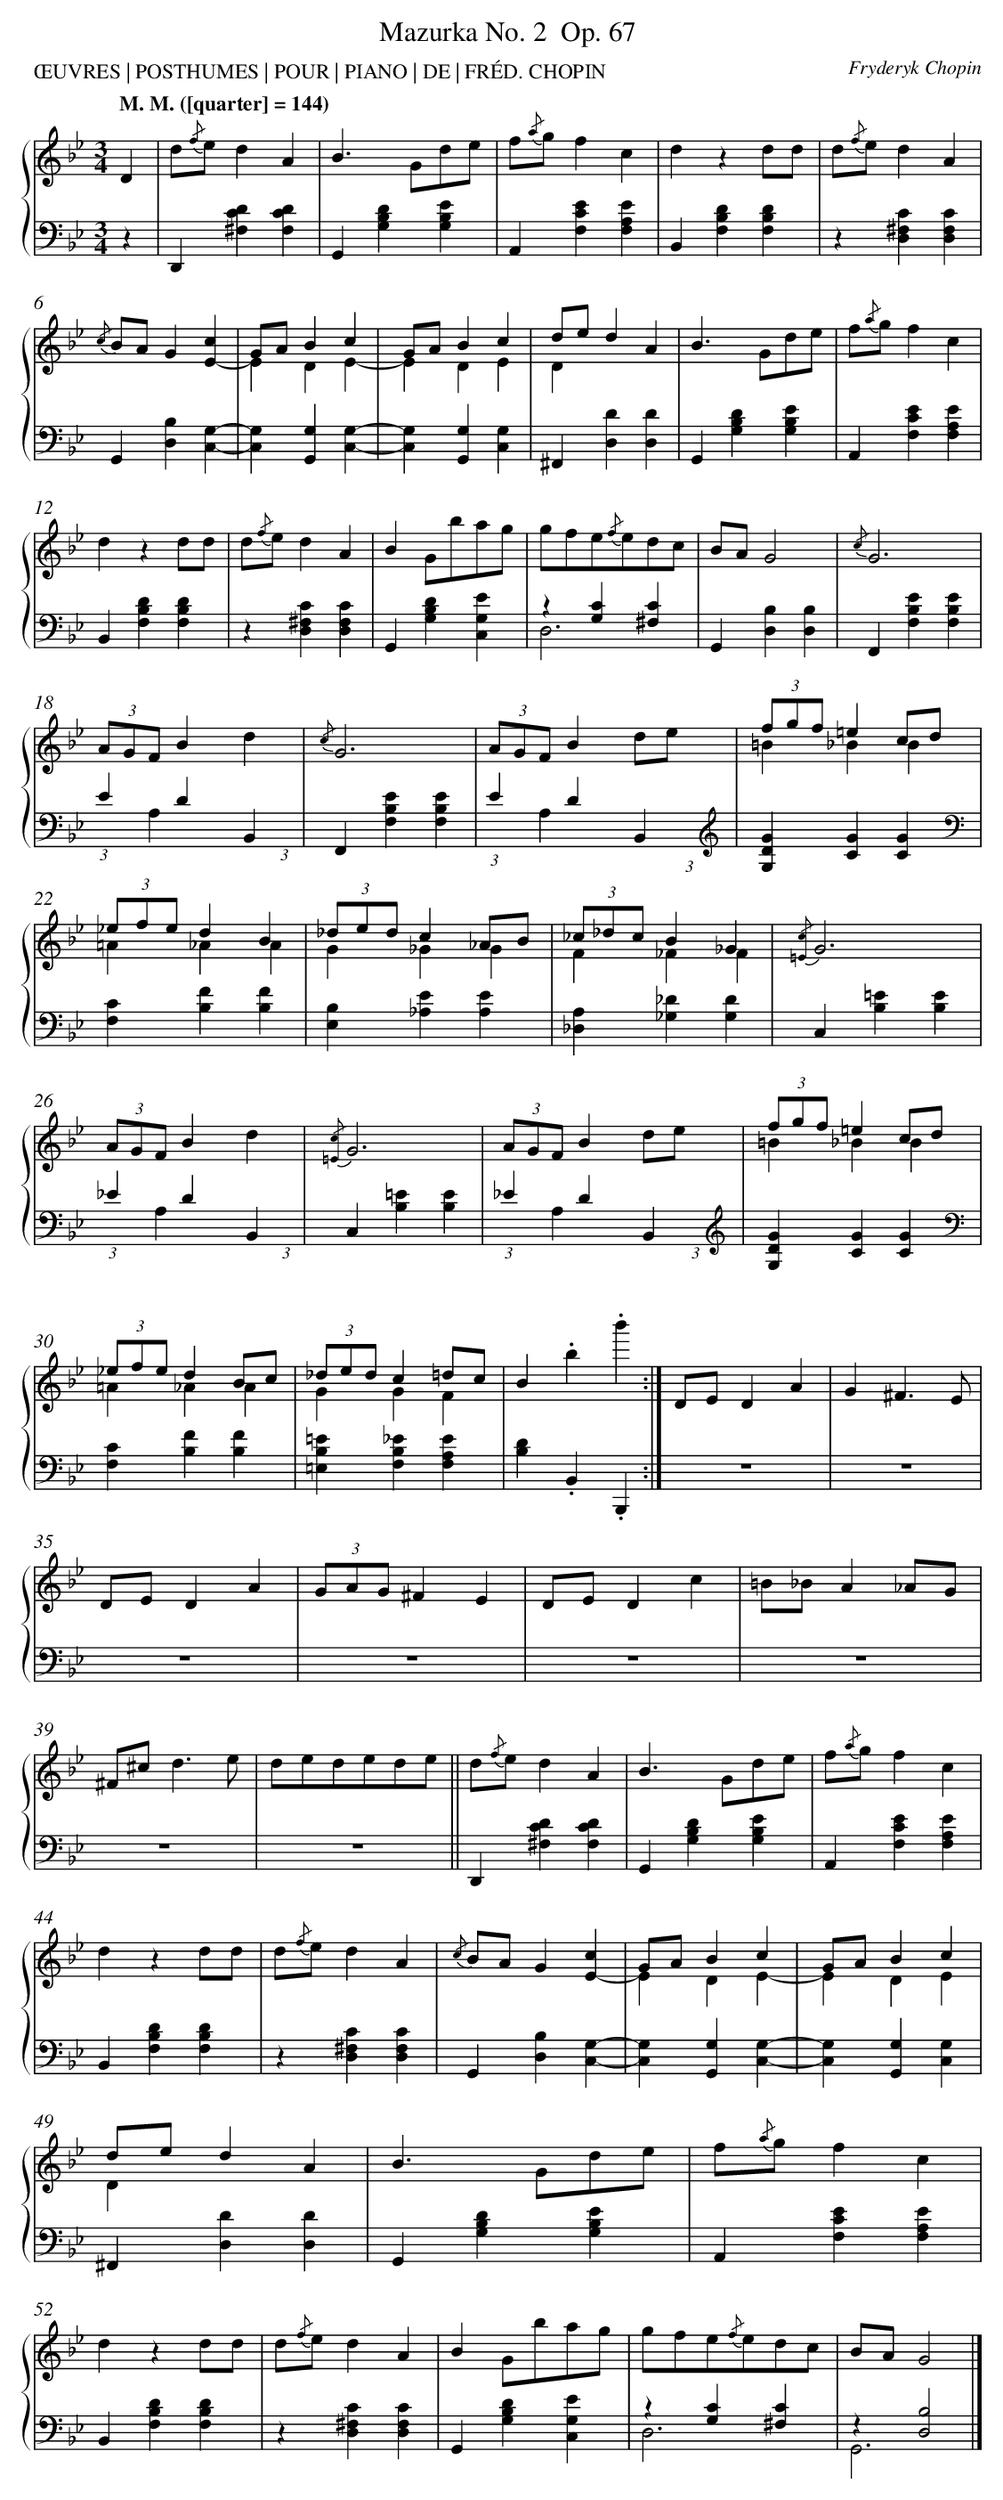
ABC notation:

X:1
T: Mazurka No. 2	 Op. 67
C: Fryderyk Chopin
L: 1/4
M: 3/4
P: ŒUVRES | POSTHUMES | POUR | PIANO | DE | FRÉD. CHOPIN
Q: "M. M. ([quarter] = 144)"
%%staves {1 2}
V: 1 clef=treble
V: 2 clef=bass
K: Bb
[V:1] D [I:setbarnb 1]|
[V:2] z |
[V:1] d/{/f}e/dA |
[V:2] D,,[DC^F,][DCF,] |
[V:1] B>Gd/e/ |
[V:2] G,,[DB,G,][EB,G,] |
[V:1] f/{/a}g/fc |
[V:2] A,,[ECF,][EA,F,] |
[V:1] dzd/d/ |
[V:2] B,,[DB,F,][DB,F,] |
[V:1] d/{/f}e/dA |
[V:2] z[C^F,D,][CF,D,] |
[V:1] {/c} B/A/G[cE-] |
[V:2] G,,[B,D,][G,C,]- |
[V:1] G/A/Bc & EDE- |
[V:2] [G,C,][G,G,,][G,C,]- |
[V:1] G/A/Bc & EDE |
[V:2] [G,C,][G,G,,][G,C,] |
[V:1] d/e/dA & Dxx |
[V:2] ^F,,[DD,][DD,] |
[V:1] B>Gd/e/ |
[V:2] G,,[DB,G,][EB,G,] |
[V:1] f/{/a}g/fc |
[V:2] A,,[ECF,][EA,F,] |
[V:1] dzd/d/ |
[V:2] B,,[DB,F,][DB,F,] |
[V:1] d/{/f}e/dA |
[V:2] z[C^F,D,][CF,D,] |
[V:1] BG/b/a/g/ |
[V:2] G,,[DB,G,][EG,C,] |
[V:1] g/f/e/{/f}e/d/c/ |
[V:2] z[CG,][C^F,] & D,3 |
[V:1] B/A/G2 |
[V:2] G,,[B,D,][B,D,] |
[V:1] {/c}G3 |
[V:2] F,,[EB,F,][EB,F,] |
[V:1] (3A/G/F/Bd |
[V:2] EDB,, & (3:2:1xA,x(3:2:1x/ |
[V:1] {/c}G3 |
[V:2] F,,[EB,F,][EB,F,] |
[V:1] (3A/G/F/Bd/e/ |
[V:2] EDB,,[K:clef=treble] & (3:2:1xA,x(3:2:1x/ |
[V:1] (3f/g/f/=ec/d/ & =B_BB |
[V:2] [GDG,][GC][GC][K:clef=bass] |
[V:1] (3_e/f/e/dB & =A_AA |
[V:2] [CF,][FB,][FB,] |
[V:1] (3_d/e/d/c_A/B/ & G_GG |
[V:2] [B,E,][E_A,][EA,] |
[V:1] (3_c/_d/c/B_G & F_FF |
[V:2] [A,_D,][_D_G,][DG,] |
[V:1] {/[c=E]}G3 |
[V:2] C,[=EB,][EB,] |
[V:1] (3A/G/F/Bd |
[V:2] _EDB,, & (3:2:1xA,x(3:2:1x/ |
[V:1] {/[c=E]}G3 |
[V:2] C,[=EB,][EB,] |
[V:1] (3A/G/F/Bd/e/ |
[V:2] _EDB,,[K:clef=treble] & (3:2:1xA,x(3:2:1x/ |
[V:1] (3f/g/f/=ec/d/ & =B_BB |
[V:2] [GDG,][GC][GC][K:clef=bass] |
[V:1] (3_e/f/e/dB/c/ & =A_AA |
[V:2] [CF,][FB,][FB,] |
[V:1] (3_d/e/d/c=d/c/ & GGF |
[V:2] [=EB,=E,][_EB,F,][EA,F,] |
[V:1] B.b.b' :|]
[V:2] [DB,].B,,.B,,, :|]
[V:1] D/E/DA |
[V:2] z3 |
[V:1] G^F3/E/ |
[V:2] z3 |
[V:1] D/E/DA |
[V:2] z3 |
[V:1] (3G/A/G/^FE |
[V:2] z3 |
[V:1] D/E/Dc |
[V:2] z3 |
[V:1] =B/_B/A_A/G/ |
[V:2] z3 |
[V:1] ^F/^c<de/ |
[V:2] z3 |
[V:1] d/e/d/e/d/e/ ||
[V:2] z3 ||
[V:1] d/{/f}e/dA |
[V:2] D,,[DC^F,][DCF,] |
[V:1] B>Gd/e/ |
[V:2] G,,[DB,G,][EB,G,] |
[V:1] f/{/a}g/fc |
[V:2] A,,[ECF,][EA,F,] |
[V:1] dzd/d/ |
[V:2] B,,[DB,F,][DB,F,] |
[V:1] d/{/f}e/dA |
[V:2] z[C^F,D,][CF,D,] |
[V:1] {/c} B/A/G[cE-] |
[V:2] G,,[B,D,][G,C,]- |
[V:1] G/A/Bc & EDE- |
[V:2] [G,C,][G,G,,][G,C,]- |
[V:1] G/A/Bc & EDE |
[V:2] [G,C,][G,G,,][G,C,] |
[V:1] d/e/dA & Dxx |
[V:2] ^F,,[DD,][DD,] |
[V:1] B>Gd/e/ |
[V:2] G,,[DB,G,][EB,G,] |
[V:1] f/{/a}g/fc |
[V:2] A,,[ECF,][EA,F,] |
[V:1] dzd/d/ |
[V:2] B,,[DB,F,][DB,F,] |
[V:1] d/{/f}e/dA |
[V:2] z[C^F,D,][CF,D,] |
[V:1] BG/b/a/g/ |
[V:2] G,,[DB,G,][EG,C,] |
[V:1] g/f/e/{/f}e/d/c/ |
[V:2] z[CG,][C^F,] & D,3 |
[V:1] B/A/G2 |]
[V:2] z[B,2D,2] & G,,3 |]
